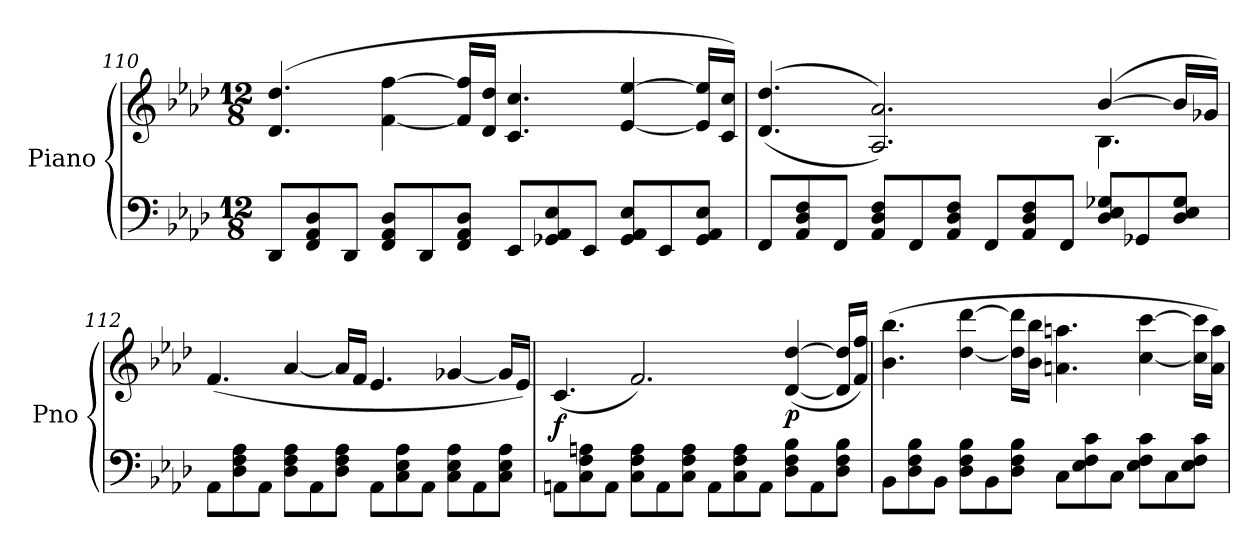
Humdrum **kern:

**kern	**kern	**dynam
*part1	*part1	*part1
*staff2	*staff1	*staff1/2
*I"Piano	*	*
*I'Pno	*	*
!!LO:LB:g=z
*clefF4	*clefG2	*
*k[b-e-a-d-]	*k[b-e-a-d-]	*
*M12/8	*M12/8	*
=110	=110	=110
8DD-/L	(4.d-/ 4.dd-/	.
8FF/ 8AA-/ 8D-/	.	.
8DD-/J	.	.
8FF/ 8AA-/ 8D-/L	[4f\ [4ff\	.
8DD-/	.	.
8FF/ 8AA-/ 8D-/J	16f/] 16ff/]LL	.
.	16d-/ 16dd-/JJ	.
8EE-/L	4.c/ 4.cc/	.
8GG-X/ 8AA-/ 8E-/	.	.
8EE-/J	.	.
8GG-/ 8AA-/ 8E-/L	[4e-/ [4ee-/	.
8EE-/	.	.
8GG-/ 8AA-/ 8E-/J	16e-/] 16ee-/]LL	.
.	16c/ 16cc/JJ)	.
=111	=111	=111
*	*^	*
8FF/L	(>(4.d-/ 4.dd-/	8ryy	.
*	*v	*v	*
8AA-/ 8D-/ 8F/	.	.
8FF/J	.	.
8AA-/ 8D-/ 8F/L	2.A-/ 2.a-/))	.
8FF/	.	.
8AA-/ 8D-/ 8F/J	.	.
8FF/L	.	.
8AA-/ 8D-/ 8F/	.	.
8FF/J	.	.
*	*^	*
8D-/ 8E-/ 8G-X/L	([4b-/	4.B-\	.
8GG-X/	.	.	.
8D-/ 8E-/ 8G-/J	16b-/LL]	.	.
.	16g-X/JJ)	.	.
*	*v	*v	*
!!LO:LB:g=z
=112	=112	=112
!	!	!LO:DY:b
8AA-\L	(>4.f/	other-dynamics
8D-\ 8F\ 8A-\	.	.
8AA-\J	.	.
8D-\ 8F\ 8A-\L	[4a-/	.
8AA-\	.	.
8D-\ 8F\ 8A-\J	16a-/LL]	.
.	16f/JJ	.
8AA-\L	4.e-/	.
8C\ 8E-\ 8A-\	.	.
8AA-\J	.	.
8C\ 8E-\ 8A-\L	[4g-X/	.
8AA-\	.	.
8C\ 8E-\ 8A-\J	16g-/LL]	.
.	16e-/JJ)	.
!!LO:PB:g=z
=113	=113	=113
!	!	!LO:DY:b
8AAn\L	(4.c/	f
8C\ 8F\ 8An\	.	.
8AA\J	.	.
8C\ 8F\ 8A\L	2.f/)	.
8AA\	.	.
8C\ 8F\ 8A\J	.	.
8AA\L	.	.
8C\ 8F\ 8A\	.	.
8AA\J	.	.
!	!	!LO:DY:b
8D-\ 8F\ 8B-\L	(>[4d-/ [4dd-/	p
8AA\	.	.
8D-\ 8F\ 8B-\J	16d-/] 16dd-/]LL	.
.	16f/ 16ff/JJ)	.
=114	=114	=114
8BB-\L	(4.b-\ 4.bb-\	.
8D-\ 8F\ 8B-\	.	.
8BB-\J	.	.
8D-\ 8F\ 8B-\L	[4dd-\ [4ddd-\	.
8BB-\	.	.
8D-\ 8F\ 8B-\J	16dd-\] 16ddd-\]LL	.
.	16b-\ 16bb-\JJ	.
8C\L	4.an\ 4.aan\	.
8E-\ 8F\ 8c\	.	.
8C\J	.	.
8E-\ 8F\ 8c\L	[4cc\ [4ccc\	.
8C\	.	.
8E-\ 8F\ 8c\J	16cc\] 16ccc\]LL	.
.	16a\ 16aa\JJ)	.
=	=	=
*-	*-	*-
